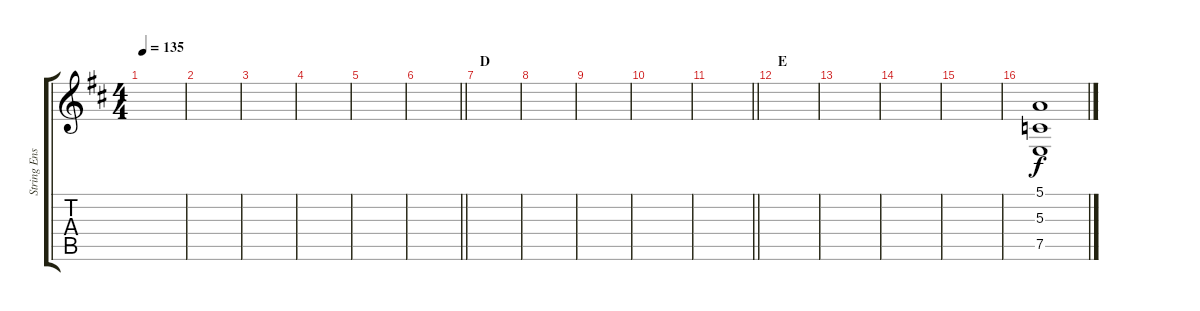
\track ("String Ensemble" "String Ens") {instrument stringensemble2}
\staff {score tabs}
\tuning (E4 B3 G3 D3 A2 E2) {hide}
\ts (4 4)
\tempo 135
\clef g2
\ks bminor
|
|
|
|
|
\barLineRight lightlight
|
\section ("" "D")
|
|
|
|
\barLineRight lightlight
|
\section ("" "E")
|
|
|
|
(5.1 5.3 7.5).1
